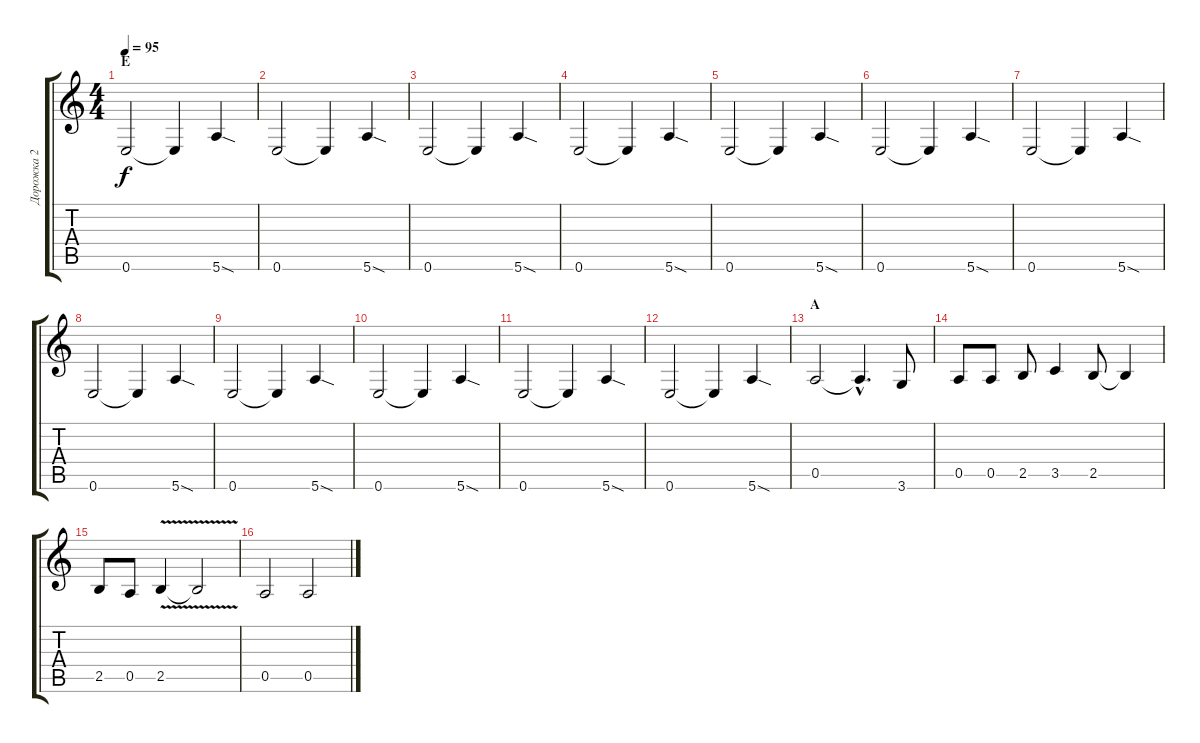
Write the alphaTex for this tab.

\track ("Дорожка 2" "Дорожка 2") {instrument electricbassfinger}
\staff {score tabs}
\tuning (E4 B3 G3 D3 A2 E2) {hide}
\ts (4 4)
\section ("" "Е")
\tempo 95
\clef g2
\ks c
0.6.2{dy f} 0.6{t}.4 5.6{sod}.4 |
0.6.2 0.6{t}.4 5.6{sod}.4 |
0.6.2 0.6{t}.4 5.6{sod}.4 |
0.6.2 0.6{t}.4 5.6{sod}.4 |
0.6.2 0.6{t}.4 5.6{sod}.4 |
0.6.2 0.6{t}.4 5.6{sod}.4 |
0.6.2 0.6{t}.4 5.6{sod}.4 |
0.6.2 0.6{t}.4 5.6{sod}.4 |
0.6.2 0.6{t}.4 5.6{sod}.4 |
0.6.2 0.6{t}.4 5.6{sod}.4 |
0.6.2 0.6{t}.4 5.6{sod}.4 |
0.6.2 0.6{t}.4 5.6{sod}.4 |
\section ("" "А")
0.5.2 0.5{hac t}.4{d} 3.6.8 |
0.5.8 0.5.8 2.5.8 3.5.4 2.5.8 2.5{t}.4 |
2.5.8 0.5.8 2.5{v}.4 2.5{t}.2 |
0.5.2 0.5.2
